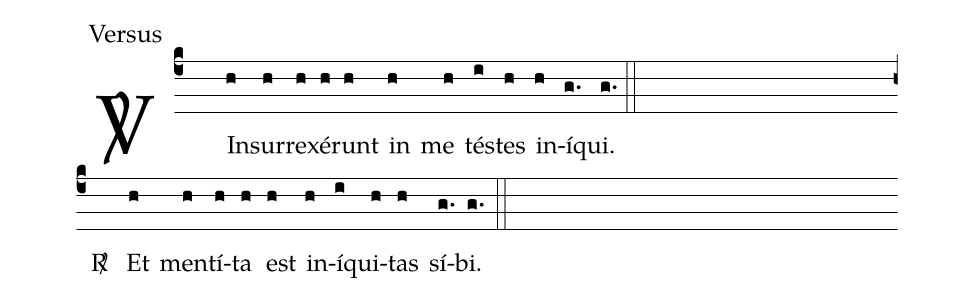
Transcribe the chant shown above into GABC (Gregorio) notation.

office-part: Versus;
%%
(c4) <sp>V/</sp>( ) In(h)sur(h)re(h)xé(h)runt(h) in(h) me(h) tés(i)tes(h) in(h)í(g.)qui.(g.) (::) (Z) <sp>R/</sp>( ) Et(h) men(h)tí(h)ta(h) est(h) in(h)í(i)qui(h)tas(h) sí(g.)bi.(g.) (::)
